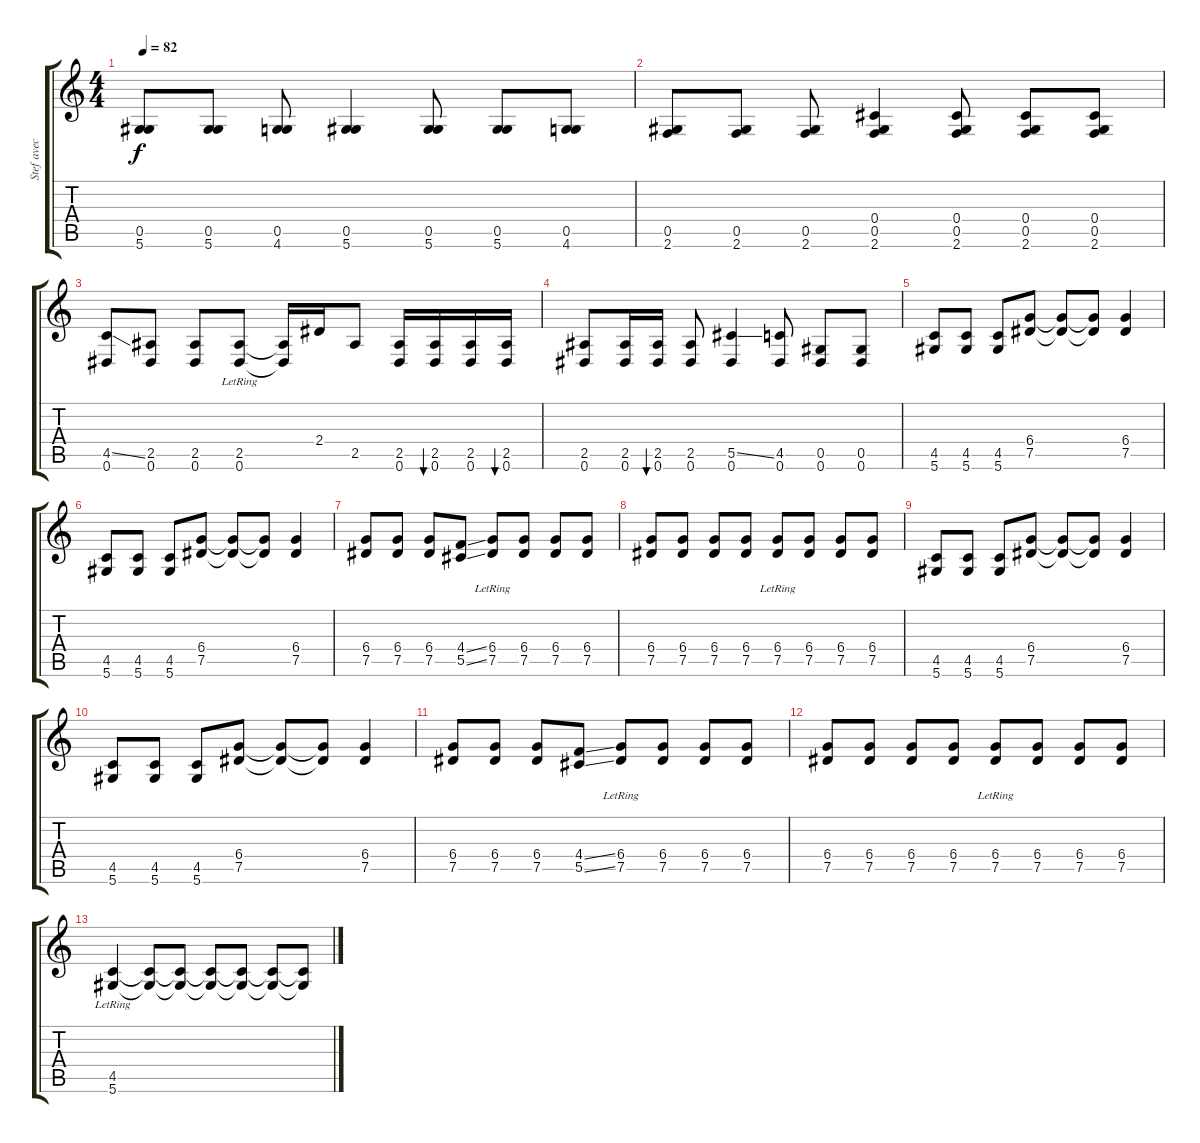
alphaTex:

\track ("Stef avec un Bariton" "Stef avec ") {instrument acousticguitarnylon}
\staff {score tabs}
\tuning (Eb4 Bb3 Gb3 Db3 Ab2 Eb2) {hide}
\ts (4 4)
\tempo 82
\clef g2
\ks c
(0.5 5.6).8{dy f} (0.5 5.6).8 (0.5 4.6).8 (0.5 5.6).4 (0.5 5.6).8 (0.5 5.6).8 (0.5 4.6).8 |
(0.5 2.6).8 (0.5 2.6).8 (0.5 2.6).8 (0.4 0.5 2.6).4 (0.4 0.5 2.6).8 (0.4 0.5 2.6).8 (0.4 0.5 2.6).8 |
(4.5{ss} 0.6).8 (2.5 0.6).8 (2.5 0.6).8 (2.5{lr} 0.6).8 (2.5{t} 0.6{t}).16 2.4.16 2.5.8 (2.5 0.6).16 (2.5 0.6).16{bu 60} (2.5 0.6).16 (2.5 0.6).16{bu 60} |
(2.5 0.6).8 (2.5 0.6).16 (2.5 0.6).16{bu 60} (2.5 0.6).8 (5.5{ss} 0.6).4 (4.5 0.6).8 (0.5 0.6).8 (0.5 0.6).8 |
(4.5 5.6).8 (4.5 5.6).8 (4.5 5.6).8 (6.4 7.5).8 (6.4{t} 7.5{t}).8 (6.4{t} 7.5{t}).8 (6.4 7.5).4 |
(4.5 5.6).8 (4.5 5.6).8 (4.5 5.6).8 (6.4 7.5).8 (6.4{t} 7.5{t}).8 (6.4{t} 7.5{t}).8 (6.4 7.5).4 |
(6.4 7.5).8 (6.4 7.5).8 (6.4 7.5).8 (4.4{ss} 5.5{ss}).8 (6.4{lr} 7.5).8 (6.4 7.5).8 (6.4 7.5).8 (6.4 7.5).8 |
(6.4 7.5).8 (6.4 7.5).8 (6.4 7.5).8 (6.4 7.5).8 (6.4{lr} 7.5).8 (6.4 7.5).8 (6.4 7.5).8 (6.4 7.5).8 |
(4.5 5.6).8 (4.5 5.6).8 (4.5 5.6).8 (6.4 7.5).8 (6.4{t} 7.5{t}).8 (6.4{t} 7.5{t}).8 (6.4 7.5).4 |
(4.5 5.6).8 (4.5 5.6).8 (4.5 5.6).8 (6.4 7.5).8 (6.4{t} 7.5{t}).8 (6.4{t} 7.5{t}).8 (6.4 7.5).4 |
(6.4 7.5).8 (6.4 7.5).8 (6.4 7.5).8 (4.4{ss} 5.5{ss}).8 (6.4{lr} 7.5).8 (6.4 7.5).8 (6.4 7.5).8 (6.4 7.5).8 |
(6.4 7.5).8 (6.4 7.5).8 (6.4 7.5).8 (6.4 7.5).8 (6.4{lr} 7.5).8 (6.4 7.5).8 (6.4 7.5).8 (6.4 7.5).8 |
(4.5{lr} 5.6).4 (4.5{t} 5.6{t}).8 (4.5{t} 5.6{t}).8 (4.5{t} 5.6{t}).8 (4.5{t} 5.6{t}).8 (4.5{t} 5.6{t}).8 (4.5{t} 5.6{t}).8
